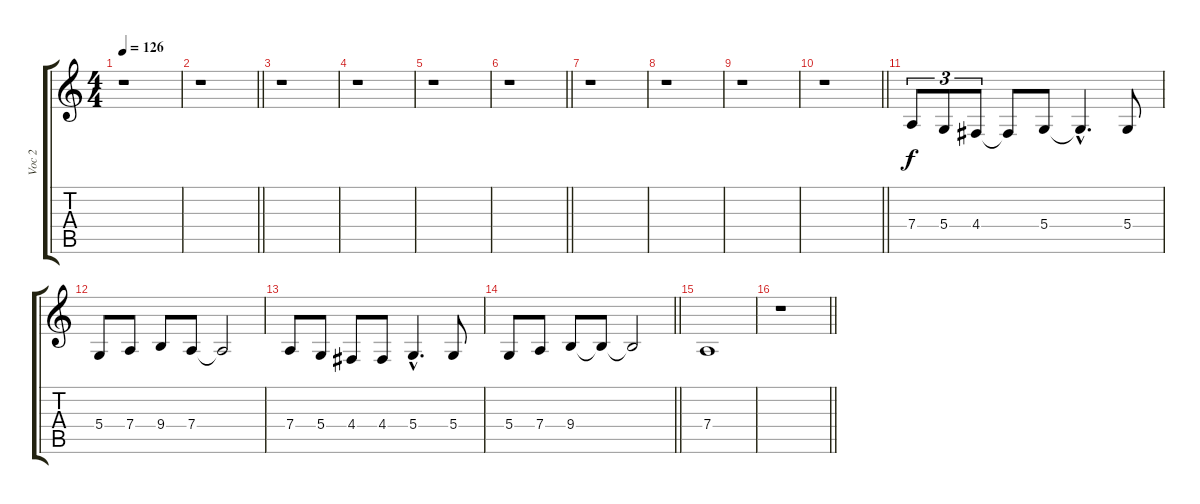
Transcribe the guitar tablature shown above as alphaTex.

\track ("Voc 2" "Voc 2") {instrument pad1newage}
\staff {score tabs}
\tuning (E4 B3 G3 D3 A2 E2) {hide}
\ts (4 4)
\tempo 126
\clef g2
\ks c
r.1{dy f instrument pad1newage} |
\barLineRight lightlight
r.1 |
r.1 |
r.1 |
r.1 |
\barLineRight lightlight
r.1 |
r.1 |
r.1 |
r.1 |
\barLineRight lightlight
r.1 |
7.4.8{tu (3 2)} 5.4.8{tu (3 2)} 4.4.8{tu (3 2)} 4.4{t}.8 5.4.8 5.4{hac t}.4{d} 5.4.8 |
5.4.8 7.4.8 9.4.8 7.4.8 7.4{t}.2 |
7.4.8 5.4.8 4.4.8 4.4.8 5.4{hac}.4{d} 5.4.8 |
\barLineRight lightlight
5.4.8 7.4.8 9.4.8 9.4{t}.8 9.4{t}.2 |
7.4.1 |
\barLineRight lightlight
r.1
